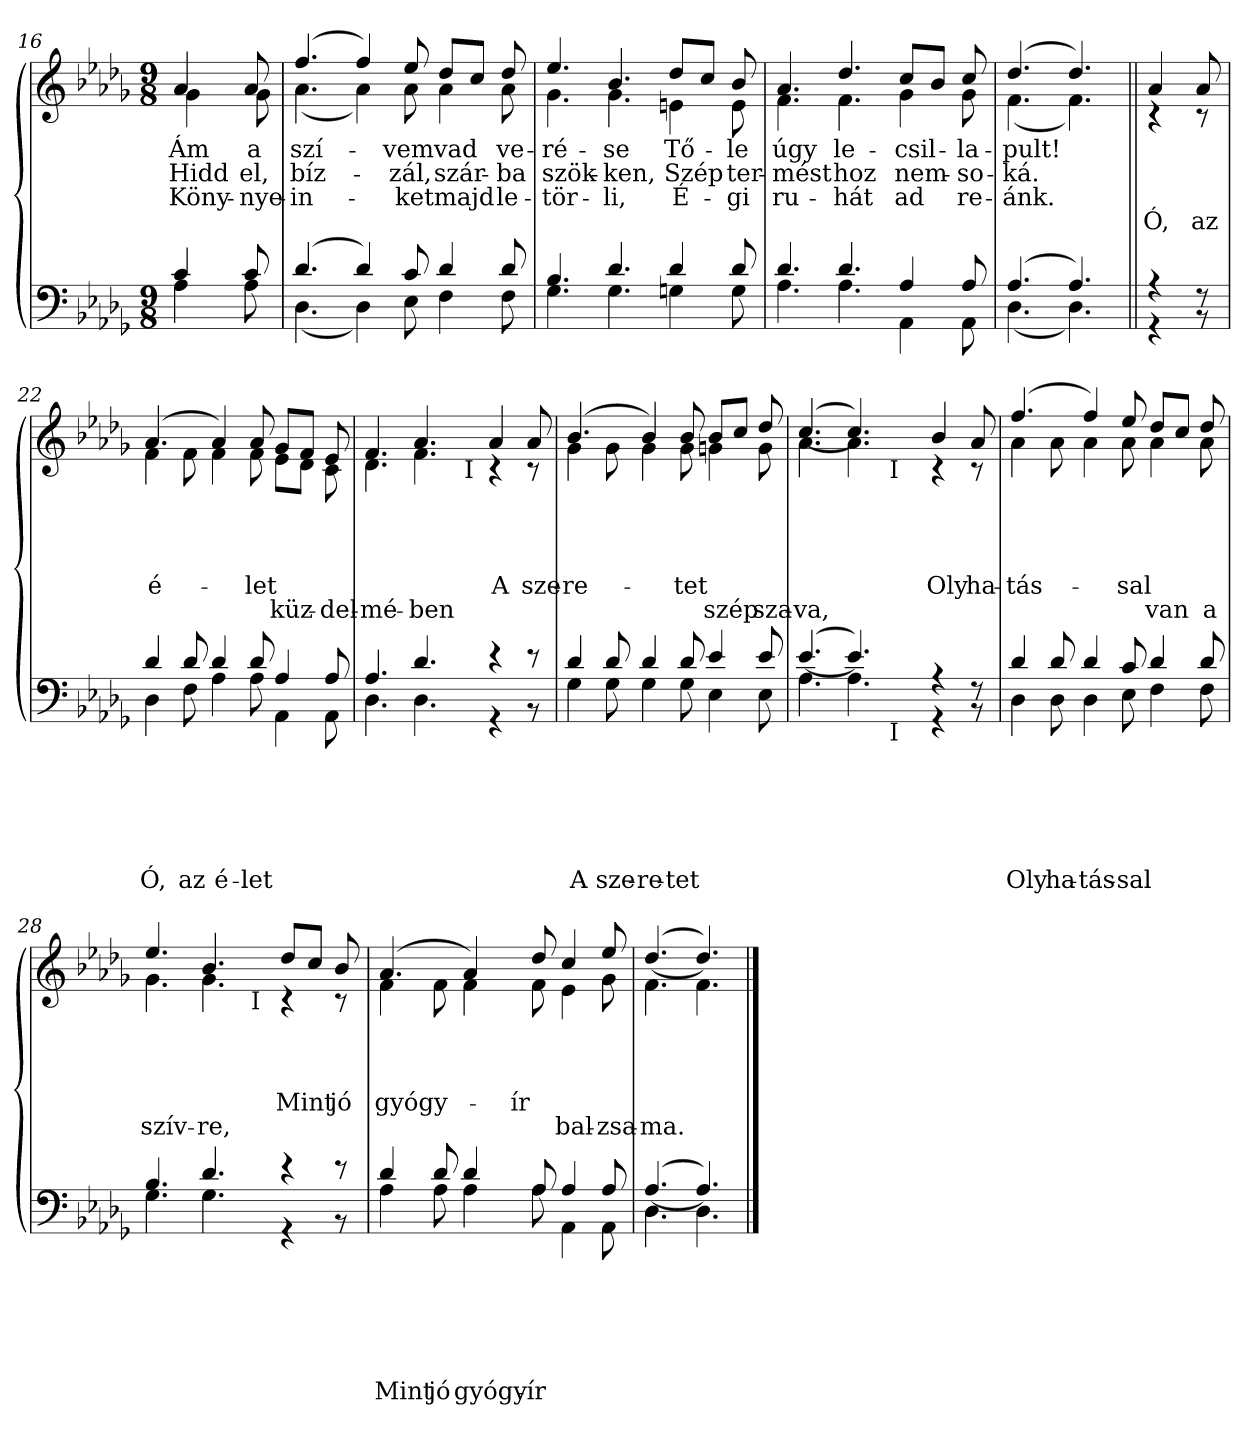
**kern	**text	**text	**text	**text	**text	**text	**kern	**text	**text	**text	**text	**text
*part2	*part2	*part2	*part2	*part2	*part2	*part2	*part1	*part1	*part1	*part1	*part1	*part1
*staff2	*staff2	*staff2	*staff2	*staff2	*staff2	*staff2	*staff1	*staff1	*staff1	*staff1	*staff1	*staff1
!!LO:LB:g=z
*clefF4	*	*	*	*	*	*	*clefG2	*	*	*	*	*
*k[b-e-a-d-g-]	*	*	*	*	*	*	*k[b-e-a-d-g-]	*	*	*	*	*
*D-:	*	*	*	*	*	*	*D-:	*	*	*	*	*
*M9/8	*	*	*	*	*	*	*M9/8	*	*	*	*	*
=16	=16	=16	=16	=16	=16	=16	=16	=16	=16	=16	=16	=16
*^	*	*	*	*	*	*	*^	*	*	*	*	*
!	!	!	!	!	!	!	!	!	!	!LO:LY:b	!LO:LY:b	!LO:LY:b	!	!
4c/	4A-\	.	.	.	.	.	.	4a-/	4g-\	Ám	Hidd	Köny-	.	.
!	!	!	!	!	!	!	!	!	!	!LO:LY:b	!LO:LY:b	!LO:LY:b	!	!
8c/	8A-\	.	.	.	.	.	.	8a-/	8g-\	a	el,	-nye-	.	.
=17	=17	=17	=17	=17	=17	=17	=17	=17	=17	=17	=17	=17	=17	=17
!	!	!	!	!	!	!	!	!	!	!LO:LY:b	!LO:LY:b	!LO:LY:b	!	!
(>4.d-/	(<4.D-\	.	.	.	.	.	.	(>4.ff/	(<4.a-\	szí-	bíz-	-in-	.	.
4d-/)	4D-\)	.	.	.	.	.	.	4ff/)	4a-\)	.	.	.	.	.
!	!	!	!	!	!	!	!	!	!	!LO:LY:b	!LO:LY:b	!LO:LY:b	!	!
8c/	8E-\	.	.	.	.	.	.	8ee-/	8a-\	-vem	-zál,	-ket	.	.
!	!	!	!	!	!	!	!	!	!	!LO:LY:b	!LO:LY:b	!LO:LY:b	!	!
4d-/	4F\	.	.	.	.	.	.	8dd-/L	4a-\	vad	szár-	majd	.	.
.	.	.	.	.	.	.	.	8cc/J	.	.	.	.	.	.
!	!	!	!	!	!	!	!	!	!	!LO:LY:b	!LO:LY:b	!LO:LY:b	!	!
8d-/	8F\	.	.	.	.	.	.	8dd-/	8a-\	ve-	-ba	le-	.	.
=18	=18	=18	=18	=18	=18	=18	=18	=18	=18	=18	=18	=18	=18	=18
!	!	!	!	!	!	!	!	!	!	!LO:LY:b	!LO:LY:b	!LO:LY:b	!	!
4.B-/	4.G-\	.	.	.	.	.	.	4.ee-/	4.g-\	-ré-	szök-	-tör-	.	.
!	!	!	!	!	!	!	!	!	!	!LO:LY:b	!LO:LY:b	!LO:LY:b	!	!
4.d-/	4.G-\	.	.	.	.	.	.	4.b-/	4.g-\	-se	-ken,	-li,	.	.
!	!	!	!	!	!	!	!	!	!	!LO:LY:b	!LO:LY:b	!LO:LY:b	!	!
4d-/	4Gn\	.	.	.	.	.	.	8dd-/L	4en\	Tő-	Szép	É-	.	.
.	.	.	.	.	.	.	.	8cc/J	.	.	.	.	.	.
!	!	!	!	!	!	!	!	!	!	!LO:LY:b	!LO:LY:b	!LO:LY:b	!	!
8d-/	8G\	.	.	.	.	.	.	8b-/	8e\	-le	ter-	-gi	.	.
=19	=19	=19	=19	=19	=19	=19	=19	=19	=19	=19	=19	=19	=19	=19
!	!	!	!	!	!	!	!	!	!	!LO:LY:b	!LO:LY:b	!LO:LY:b	!	!
4.d-/	4.A-\	.	.	.	.	.	.	4.a-/	4.f\	úgy	-mést	ru-	.	.
!	!	!	!	!	!	!	!	!	!	!LO:LY:b	!LO:LY:b	!LO:LY:b	!	!
4.d-/	4.A-\	.	.	.	.	.	.	4.dd-/	4.f\	le-	hoz	-hát	.	.
!	!	!	!	!	!	!	!	!	!	!LO:LY:b	!LO:LY:b	!LO:LY:b	!	!
4A-/	4AA-\	.	.	.	.	.	.	8cc/L	4g-\	-csil-	nem-	ad	.	.
.	.	.	.	.	.	.	.	8b-/J	.	.	.	.	.	.
!	!	!	!	!	!	!	!	!	!	!LO:LY:b	!LO:LY:b	!LO:LY:b	!	!
8A-/	8AA-\	.	.	.	.	.	.	8cc/	8g-\	-la-	-so-	re-	.	.
=20	=20	=20	=20	=20	=20	=20	=20	=20	=20	=20	=20	=20	=20	=20
!	!	!	!	!	!	!	!	!	!	!LO:LY:b	!LO:LY:b	!LO:LY:b	!	!
(>4.A-/	(<4.D-\	.	.	.	.	.	.	(>4.dd-/	(<4.f\	-pult!	-ká.	-ánk.	.	.
4.A-/)	4.D-\)	.	.	.	.	.	.	4.dd-/)	4.f\)	.	.	.	.	.
!!LO:PB:g=z	!!
=21||	=21||	=21||	=21||	=21||	=21||	=21||	=21||	=21||	=21||	=21||	=21||	=21||	=21||	=21||
!	!	!	!	!	!	!	!	!	!	!	!	!	!LO:LY:b	!
4r	4r	.	.	.	.	.	.	4a-/	4rc	.	.	.	Ó,	.
!	!	!	!	!	!	!	!	!	!	!	!	!	!LO:LY:b	!
8r	8r	.	.	.	.	.	.	8a-/	8rc	.	.	.	az	.
=22	=22	=22	=22	=22	=22	=22	=22	=22	=22	=22	=22	=22	=22	=22
!	!	!	!	!	!	!	!LO:LY:a	!	!	!	!	!	!	!
!	!	!	!	!	!	!	!	!	!	!	!	!	!LO:LY:b	!
4d-/	4D-\	.	.	.	.	.	Ó,	(>4.a-/	4f\	.	.	.	é-	.
!	!	!	!	!	!	!	!LO:LY:a	!	!	!	!	!	!	!
8d-/	8F\	.	.	.	.	.	az	.	8f\	.	.	.	.	.
!	!	!	!	!	!	!	!LO:LY:a	!	!	!	!	!	!	!
4d-/	4A-\	.	.	.	.	.	é-	4a-/)	4f\	.	.	.	.	.
!	!	!	!	!	!	!	!LO:LY:a	!	!	!	!	!	!	!
!	!	!	!	!	!	!	!	!	!	!	!	!	!LO:LY:b	!
8d-/	8A-\	.	.	.	.	.	-let	8a-/	8f\	.	.	.	-let	.
!	!	!	!	!	!	!	!	!	!	!	!	!	!	!LO:LY:b
4A-/	4AA-\	.	.	.	.	.	.	8g-/L	8e-\L	.	.	.	.	küz-
.	.	.	.	.	.	.	.	8f/J	8d-\J	.	.	.	.	.
!	!	!	!	!	!	!	!	!	!	!	!	!	!	!LO:LY:b
8A-/	8AA-\	.	.	.	.	.	.	8e-/	8c\	.	.	.	.	-del-
=23	=23	=23	=23	=23	=23	=23	=23	=23	=23	=23	=23	=23	=23	=23
!	!	!	!	!	!	!	!	!	!	!	!	!	!	!LO:LY:b
*	*	*	*	*	*	*	*	*	*^	*	*	*	*	*
4.A-/	4.D-\	.	.	.	.	.	.	4.f/	4.d-\	2ryy	.	.	.	.	-mé-
!	!	!	!	!	!	!	!	!	!	!	!	!	!	!	!LO:LY:b
4.d-/	4.D-\	.	.	.	.	.	.	4.a-/	4.f\	.	.	.	.	.	-ben
.	.	.	.	.	.	.	.	.	.	8ryy	.	.	.	.	.
!	!	!	!	!	!	!	!	!	!	!LO:TX:b:t=I	!	!	!	!	!
.	.	.	.	.	.	.	.	.	.	2ryy	.	.	.	.	.
!	!	!	!	!	!	!	!	!	!	!	!	!	!	!LO:LY:b	!
4r	4r	.	.	.	.	.	.	4a-/	4rc	.	.	.	.	A	.
!	!	!	!	!	!	!	!	!	!	!	!	!	!	!LO:LY:b	!
8r	8r	.	.	.	.	.	.	8a-/	8rc	.	.	.	.	sze-	.
*	*	*	*	*	*	*	*	*v	*v	*v	*	*	*	*	*
=24	=24	=24	=24	=24	=24	=24	=24	=24	=24	=24	=24	=24	=24
*	*	*	*	*	*	*	*	*^	*	*	*	*	*
*	*	*	*	*	*	*	*	*	*^	*	*	*	*	*
!	!	!	!	!	!	!	!LO:LY:a	!	!	!	!	!	!	!	!
*	*	*	*	*	*	*	*	*	*v	*v	*	*	*	*	*
*	*	*	*	*	*	*	*	*	*^	*	*	*	*	*
!	!	!	!	!	!	!	!	!	!	!	!	!	!	!LO:LY:b	!
*	*	*	*	*	*	*	*	*	*v	*v	*	*	*	*	*
4d-/	4G-\	.	.	.	.	.	A	(>4.b-/	4g-\	.	.	.	-re-	.
!	!	!	!	!	!	!	!LO:LY:a	!	!	!	!	!	!	!
8d-/	8G-\	.	.	.	.	.	sze-	.	8g-\	.	.	.	.	.
!	!	!	!	!	!	!	!LO:LY:a	!	!	!	!	!	!	!
4d-/	4G-\	.	.	.	.	.	-re-	4b-/)	4g-\	.	.	.	.	.
!	!	!	!	!	!	!	!LO:LY:a	!	!	!	!	!	!	!
!	!	!	!	!	!	!	!	!	!	!	!	!	!LO:LY:b	!
8d-/	8G-\	.	.	.	.	.	-tet	8b-/	8g-\	.	.	.	-tet	.
!	!	!	!	!	!	!	!	!	!	!	!	!	!	!LO:LY:b
4e-/	4E-\	.	.	.	.	.	.	8b-/L	4gn\	.	.	.	.	szép
.	.	.	.	.	.	.	.	8cc/J	.	.	.	.	.	.
!	!	!	!	!	!	!	!	!	!	!	!	!	!	!LO:LY:b
8e-/	8E-\	.	.	.	.	.	.	8dd-/	8g\	.	.	.	.	sza-
=25	=25	=25	=25	=25	=25	=25	=25	=25	=25	=25	=25	=25	=25	=25
!	!	!	!	!	!	!	!	!	!	!	!	!	!	!LO:LY:b
*	*^	*	*	*	*	*	*	*	*^	*	*	*	*	*
(<(>4.e-/	4.A-\	2ryy	.	.	.	.	.	.	(<(>4.cc/	4.a-\	2ryy	.	.	.	.	-va,
4.e-/))	4.A-\	.	.	.	.	.	.	.	4.cc/))	4.a-\	.	.	.	.	.	.
.	.	16ryy	.	.	.	.	.	.	.	.	16ryy	.	.	.	.	.
!	!	!	!	!	!	!	!	!	!	!	!LO:TX:b:t=I	!	!	!	!	!
!	!	!LO:TX:b:t=I	!	!	!	!	!	!	!	!	!	!	!	!	!	!
.	.	8.ryy	.	.	.	.	.	.	.	.	8.ryy	.	.	.	.	.
*	*v	*v	*	*	*	*	*	*	*	*	*	*	*	*	*	*
*	*	*	*	*	*	*	*	*	*v	*v	*	*	*	*	*
!!LO:LB:g=z
=26-	=26-	=26-	=26-	=26-	=26-	=26-	=26-	=26-	=26-	=26-	=26-	=26-	=26-	=26-
*	*^	*	*	*	*	*	*	*	*^	*	*	*	*	*
!	!	!	!	!	!	!	!	!	!	!	!	!	!	!	!LO:LY:b	!
*	*v	*v	*	*	*	*	*	*	*	*	*	*	*	*	*	*
*	*	*	*	*	*	*	*	*	*v	*v	*	*	*	*	*
4r	4r	.	.	.	.	.	.	4b-/	4rc	.	.	.	Oly	.
!	!	!	!	!	!	!	!	!	!	!	!	!	!LO:LY:b	!
8r	8r	.	.	.	.	.	.	8a-/	8rc	.	.	.	ha-	.
=27	=27	=27	=27	=27	=27	=27	=27	=27	=27	=27	=27	=27	=27	=27
!	!	!	!	!	!	!	!LO:LY:a	!	!	!	!	!	!	!
!	!	!	!	!	!	!	!	!	!	!	!	!	!LO:LY:b	!
4d-/	4D-\	.	.	.	.	.	Oly	(>4.ff/	4a-\	.	.	.	-tás-	.
!	!	!	!	!	!	!	!LO:LY:a	!	!	!	!	!	!	!
8d-/	8D-\	.	.	.	.	.	ha-	.	8a-\	.	.	.	.	.
!	!	!	!	!	!	!	!LO:LY:a	!	!	!	!	!	!	!
4d-/	4D-\	.	.	.	.	.	-tás-	4ff/)	4a-\	.	.	.	.	.
!	!	!	!	!	!	!	!LO:LY:a	!	!	!	!	!	!	!
!	!	!	!	!	!	!	!	!	!	!	!	!	!LO:LY:b	!
8c/	8E-\	.	.	.	.	.	-sal	8ee-/	8a-\	.	.	.	-sal	.
!	!	!	!	!	!	!	!	!	!	!	!	!	!	!LO:LY:b
4d-/	4F\	.	.	.	.	.	.	8dd-/L	4a-\	.	.	.	.	van
.	.	.	.	.	.	.	.	8cc/J	.	.	.	.	.	.
!	!	!	!	!	!	!	!	!	!	!	!	!	!	!LO:LY:b
8d-/	8F\	.	.	.	.	.	.	8dd-/	8a-\	.	.	.	.	a
=28	=28	=28	=28	=28	=28	=28	=28	=28	=28	=28	=28	=28	=28	=28
!	!	!	!	!	!	!	!	!	!	!	!	!	!	!LO:LY:b
*	*	*	*	*	*	*	*	*	*^	*	*	*	*	*
4.B-/	4.G-\	.	.	.	.	.	.	4.ee-/	4.g-\	2ryy	.	.	.	.	szív-
!	!	!	!	!	!	!	!	!	!	!	!	!	!	!	!LO:LY:b
4.d-/	4.G-\	.	.	.	.	.	.	4.b-/	4.g-\	.	.	.	.	.	-re,
.	.	.	.	.	.	.	.	.	.	16.ryy	.	.	.	.	.
!	!	!	!	!	!	!	!	!	!	!LO:TX:b:t=I	!	!	!	!	!
.	.	.	.	.	.	.	.	.	.	2ryy	.	.	.	.	.
!	!	!	!	!	!	!	!	!	!	!	!	!	!	!LO:LY:b	!
4r	4r	.	.	.	.	.	.	8dd-/L	4rc	.	.	.	.	Mint	.
.	.	.	.	.	.	.	.	8cc/J	.	.	.	.	.	.	.
!	!	!	!	!	!	!	!	!	!	!	!	!	!	!LO:LY:b	!
8r	8r	.	.	.	.	.	.	8b-/	8rc	.	.	.	.	jó	.
.	.	.	.	.	.	.	.	.	.	32ryy	.	.	.	.	.
*	*	*	*	*	*	*	*	*v	*v	*v	*	*	*	*	*
=29	=29	=29	=29	=29	=29	=29	=29	=29	=29	=29	=29	=29	=29
*	*	*	*	*	*	*	*	*^	*	*	*	*	*
*	*	*	*	*	*	*	*	*	*^	*	*	*	*	*
!	!	!	!	!	!	!	!LO:LY:a	!	!	!	!	!	!	!	!
*	*	*	*	*	*	*	*	*	*v	*v	*	*	*	*	*
*	*	*	*	*	*	*	*	*	*^	*	*	*	*	*
!	!	!	!	!	!	!	!	!	!	!	!	!	!	!LO:LY:b	!
*	*	*	*	*	*	*	*	*	*v	*v	*	*	*	*	*
4d-/	4A-\	.	.	.	.	.	Mint	(>4.a-/	4f\	.	.	.	gyógy-	.
!	!	!	!	!	!	!	!LO:LY:a	!	!	!	!	!	!	!
8d-/	8A-\	.	.	.	.	.	jó	.	8f\	.	.	.	.	.
!	!	!	!	!	!	!	!LO:LY:a	!	!	!	!	!	!	!
4d-/	4A-\	.	.	.	.	.	gyógy-	4a-/)	4f\	.	.	.	.	.
!	!	!	!	!	!	!	!LO:LY:a	!	!	!	!	!	!	!
!	!	!	!	!	!	!	!	!	!	!	!	!	!LO:LY:b	!
8A-/	8A-\	.	.	.	.	.	-ír	8dd-/	8f\	.	.	.	-ír	.
!	!	!	!	!	!	!	!	!	!	!	!	!	!	!LO:LY:b
4A-/	4AA-\	.	.	.	.	.	.	4cc/	4e-\	.	.	.	.	bal-
!	!	!	!	!	!	!	!	!	!	!	!	!	!	!LO:LY:b
8A-/	8AA-\	.	.	.	.	.	.	8ee-/	8g-\	.	.	.	.	-zsa-
=30	=30	=30	=30	=30	=30	=30	=30	=30	=30	=30	=30	=30	=30	=30
!	!	!	!	!	!	!	!	!	!	!	!	!	!	!LO:LY:b
(<(>4.A-/	4.D-\	.	.	.	.	.	.	(<(>4.dd-/	4.f\	.	.	.	.	-ma.
4.A-/))	4.D-\	.	.	.	.	.	.	4.dd-/))	4.f\	.	.	.	.	.
*v	*v	*	*	*	*	*	*	*	*	*	*	*	*	*
*	*	*	*	*	*	*	*v	*v	*	*	*	*	*
==	==	==	==	==	==	==	==	==	==	==	==	==
*-	*-	*-	*-	*-	*-	*-	*-	*-	*-	*-	*-	*-
